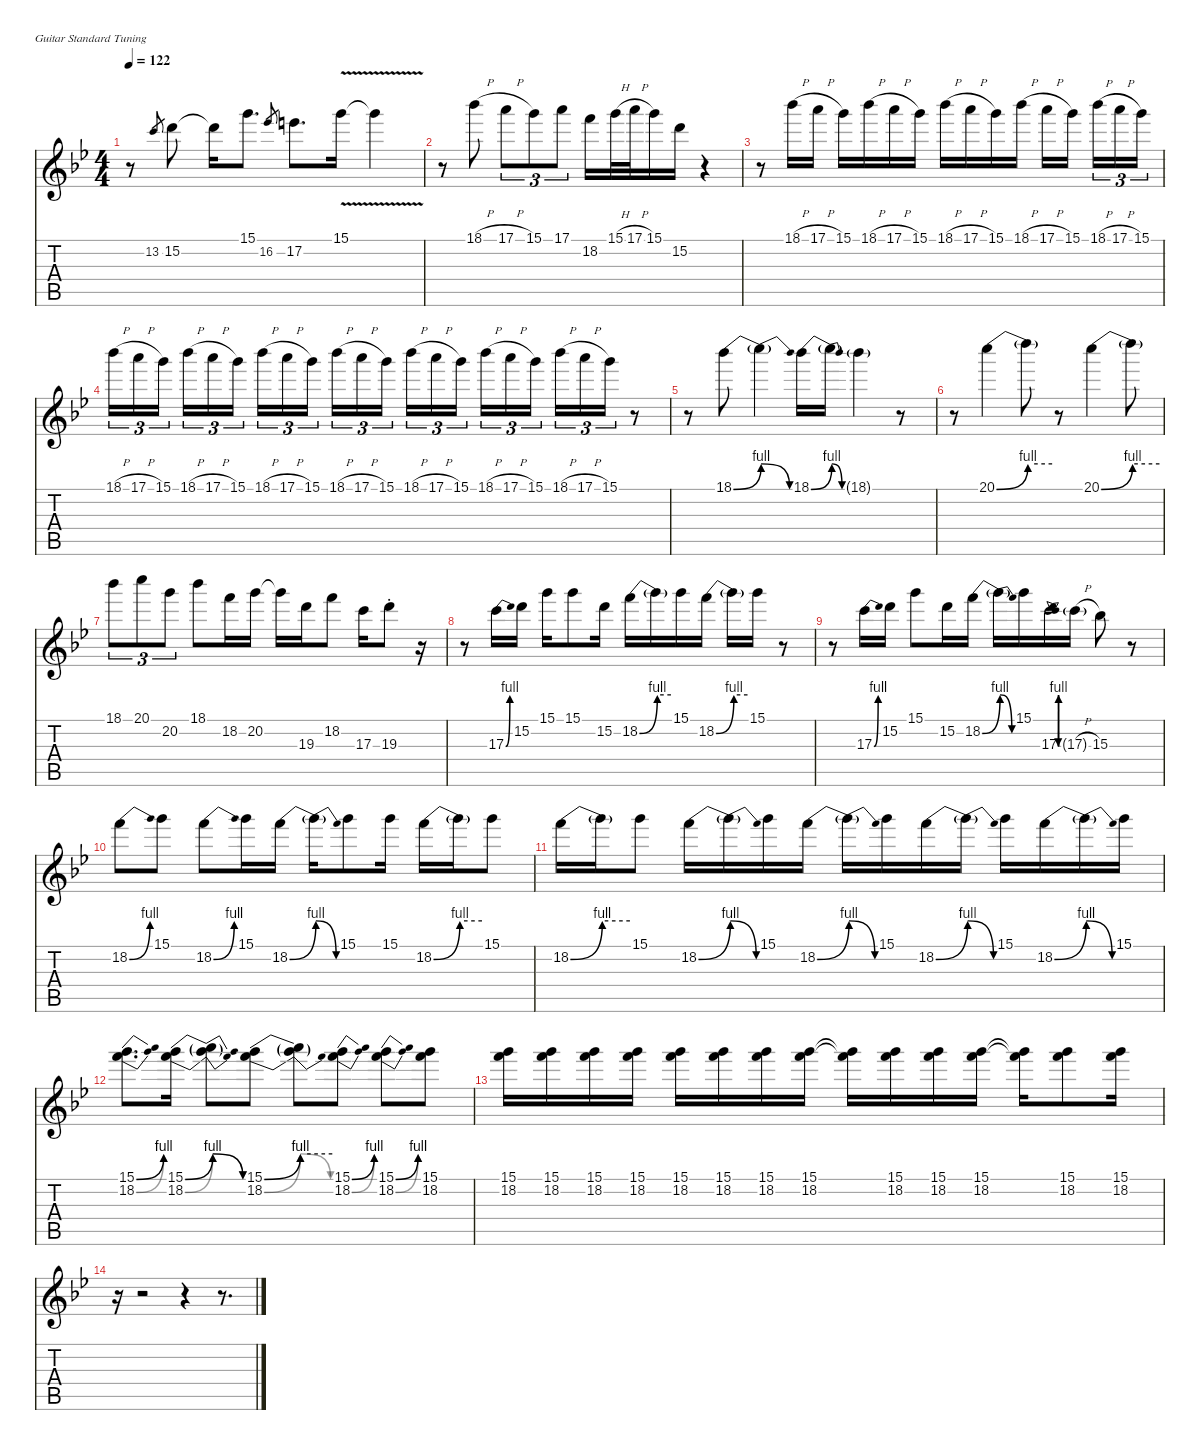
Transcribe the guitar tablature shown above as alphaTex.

\defaultSystemsLayout 4
\hideDynamics
\bracketExtendMode nobrackets
\singleTrackTrackNamePolicy hidden
\multiTrackTrackNamePolicy hidden
\firstSystemTrackNameMode fullname
\firstSystemTrackNameOrientation horizontal
\otherSystemsTrackNameOrientation horizontal
\track ("Carlos Santana" "dist.guit.") {instrument distortionguitar}
\staff {score tabs}
\tuning (E4 B3 G3 D3 A2 E2)
\ts (4 4)
\tempo 122
\clef g2
\ks bb
r.8{dy f beam Down} 13.2{acc forcenatural}.8{gr dy mf beam Up} 15.2{acc forcenatural}.8{dy f beam Down} 15.2{t acc forcenatural}.16{beam Down} 15.1{acc forcenatural}.8{d beam Down} 16.2{acc b}.8{gr dy mf beam Up} 17.2{acc forcenatural}.8{d dy f beam Down} 15.1{v acc forcenatural}.16{beam Down} 15.1{v t acc forcenatural}.4{beam Down} |
r.8{beam Down} 18.1{h acc b}.8{beam Down} 17.1{h acc forcenatural}.8{tu (3 2) beam Down} 15.1{acc forcenatural}.8{tu (3 2) beam Down} 17.1{acc forcenatural}.8{tu (3 2) beam Down} 18.2{acc forcenatural}.16{beam Down} 15.1{h acc forcenatural}.32{beam Down} 17.1{h acc forcenatural}.32{beam Down} 15.1{acc forcenatural}.16{beam Down} 15.2{acc forcenatural}.16{beam Down} r.4{beam Down} |
r.8{beam Down} 18.1{h acc b}.16{beam Down} 17.1{h acc forcenatural}.16{beam Down} 15.1{acc forcenatural}.16{beam Down} 18.1{h acc b}.16{beam Down} 17.1{h acc forcenatural}.16{beam Down} 15.1{acc forcenatural}.16{beam Down} 18.1{h acc b}.16{beam Down} 17.1{h acc forcenatural}.16{beam Down} 15.1{acc forcenatural}.16{beam Down} 18.1{h acc b}.16{beam Down} 17.1{h acc forcenatural}.16{beam Down} 15.1{acc forcenatural}.16{beam Down} 18.1{h acc b}.16{tu (3 2) beam Down} 17.1{h acc forcenatural}.16{tu (3 2) beam Down} 15.1{acc forcenatural}.16{tu (3 2) beam Down} |
18.1{h acc b}.16{tu (3 2) beam Down} 17.1{h acc forcenatural}.16{tu (3 2) beam Down} 15.1{acc forcenatural}.16{tu (3 2) beam Down} 18.1{h acc b}.16{tu (3 2) beam Down} 17.1{h acc forcenatural}.16{tu (3 2) beam Down} 15.1{acc forcenatural}.16{tu (3 2) beam Down} 18.1{h acc b}.16{tu (3 2) beam Down} 17.1{h acc forcenatural}.16{tu (3 2) beam Down} 15.1{acc forcenatural}.16{tu (3 2) beam Down} 18.1{h acc b}.16{tu (3 2) beam Down} 17.1{h acc forcenatural}.16{tu (3 2) beam Down} 15.1{acc forcenatural}.16{tu (3 2) beam Down} 18.1{h acc b}.16{tu (3 2) beam Down} 17.1{h acc forcenatural}.16{tu (3 2) beam Down} 15.1{acc forcenatural}.16{tu (3 2) beam Down} 18.1{h acc b}.16{tu (3 2) beam Down} 17.1{h acc forcenatural}.16{tu (3 2) beam Down} 15.1{acc forcenatural}.16{tu (3 2) beam Down} 18.1{h acc b}.16{tu (3 2) beam Down} 17.1{h acc forcenatural}.16{tu (3 2) beam Down} 15.1{acc forcenatural}.16{tu (3 2) beam Down} r.8{beam Down} |
r.8{beam Down} 18.1{be (bend 0 0 60 4) acc b}.8{beam Down} 18.1{be (release 0 4 60 0) t}.4{beam Down} 18.1{be (bend 0 0 60 4) acc b}.16{beam Down} 18.1{be (release 0 4 60 0) t}.16{beam Down} 18.1{g acc b}.4{beam Down} r.8{beam Down} |
r.8{beam Down} 20.1{be (bend 0 0 60 4) acc forcenatural}.4{beam Down} 20.1{be (hold 0 4 60 4) t}.8{beam Down} r.8{beam Down} 20.1{be (bend 0 0 60 4) acc forcenatural}.4{beam Down} 20.1{be (hold 0 4 60 4) t}.8{beam Down} |
18.1{acc b}.8{tu (3 2) beam Down} 20.1{acc forcenatural}.8{tu (3 2) beam Down} 20.2{acc forcenatural}.8{tu (3 2) beam Down} 18.1{acc b}.8{beam Down} 18.2{acc forcenatural}.16{beam Down} 20.2{acc forcenatural}.16{beam Down} 20.2{t acc forcenatural}.16{beam Down} 19.3{acc forcenatural}.16{beam Down} 18.2{acc forcenatural}.8{beam Down} 17.3{acc forcenatural}.16{beam Down} 19.3{st acc forcenatural}.8{beam Down} r.16{beam Down} |
r.8{beam Down} 17.3{be (bend 0 0 30 4) acc forcenatural}.16{beam Down} 15.2{acc forcenatural}.16{beam Down} 15.1{acc forcenatural}.16{beam Down} 15.1{acc forcenatural}.8{beam Down} 15.2{acc forcenatural}.16{beam Down} 18.2{be (bend 0 0 60 4) acc forcenatural}.16{beam Down} 18.2{be (hold 0 4 60 4) t}.16{beam Down} 15.1{acc forcenatural}.16{beam Down} 18.2{be (bend 0 0 60 4) acc forcenatural}.16{beam Down} 18.2{be (hold 0 4 60 4) t}.16{beam Down} 15.1{acc forcenatural}.16{beam Down} r.8{beam Down} |
r.8{beam Down} 17.3{be (bend 0 0 30 4) acc forcenatural}.16{beam Down} 15.2{acc forcenatural}.16{beam Down} 15.1{acc forcenatural}.8{beam Down} 15.2{acc forcenatural}.16{beam Down} 18.2{be (bend 0 0 60 4) acc forcenatural}.16{beam Down} 18.2{be (release 0 4 60 0) t}.16{beam Down} 15.1{acc forcenatural}.16{beam Down} 17.3{be (bendrelease 0 0 15 4 30 4 45 0) acc forcenatural}.16{beam Down} 17.3{h g acc forcenatural}.16{beam Down} 15.3{acc b}.8{beam Down} r.8{beam Down} |
18.2{be (bend 0 0 30 4) acc forcenatural}.8{beam Down} 15.1{acc forcenatural}.8{beam Down} 18.2{be (bend 0 0 30 4) acc forcenatural}.8{beam Down} 15.1{acc forcenatural}.16{beam Down} 18.2{be (bend 0 0 60 4) acc forcenatural}.16{beam Down} 18.2{be (release 0 4 60 0) t}.16{beam Down} 15.1{acc forcenatural}.8{beam Down} 15.1{acc forcenatural}.16{beam Down} 18.2{be (bend 0 0 60 4) acc forcenatural}.16{beam Down} 18.2{be (hold 0 4 60 4) t}.16{beam Down} 15.1{acc forcenatural}.8{beam Down} |
18.2{be (bend 0 0 60 4) acc forcenatural}.16{beam Down} 18.2{be (hold 0 4 60 4) t}.16{beam Down} 15.1{acc forcenatural}.8{beam Down} 18.2{be (bend 0 0 60 4) acc forcenatural}.16{beam Down} 18.2{be (release 0 4 60 0) t}.16{beam Down} 15.1{acc forcenatural}.16{beam Down} 18.2{be (bend 0 0 60 4) acc forcenatural}.16{beam Down} 18.2{be (release 0 4 60 0) t}.16{beam Down} 15.1{acc forcenatural}.16{beam Down} 18.2{be (bend 0 0 60 4) acc forcenatural}.16{beam Down} 18.2{be (release 0 4 60 0) t}.16{beam Down} 15.1{acc forcenatural}.16{beam Down} 18.2{be (bend 0 0 60 4) acc forcenatural}.16{beam Down} 18.2{be (release 0 4 60 0) t}.16{beam Down} 15.1{acc forcenatural}.16{beam Down} |
(15.1{be (bend 0 0 30 4) acc forcenatural} 18.2{be (bend 0 0 30 4) acc forcenatural}).8{d beam Down} (15.1{be (bend 0 0 60 4) acc forcenatural} 18.2{be (bend 0 0 60 4) acc forcenatural}).16{beam Down} (15.1{be (release 0 4 60 0) t} 18.2{be (release 0 4 60 0) t}).8{beam Down} (15.1{be (bend 0 0 60 4) acc forcenatural} 18.2{be (bend 0 0 60 4) acc forcenatural}).8{beam Down} (15.1{be (hold 0 4 60 4) t} 18.2{be (release 0 4 60 0) t}).8{beam Down} (15.1{be (bend 0 0 30 4) acc forcenatural} 18.2{be (bend 0 0 30 4) acc forcenatural}).8{beam Down} (15.1{be (bend 0 0 30 4) acc forcenatural} 18.2{be (bend 0 0 30 4) acc forcenatural}).8{beam Down} (15.1{acc forcenatural} 18.2{acc forcenatural}).8{beam Down} |
(15.1{acc forcenatural} 18.2{acc forcenatural}).16{beam Down} (15.1{acc forcenatural} 18.2{acc forcenatural}).16{beam Down} (15.1{acc forcenatural} 18.2{acc forcenatural}).16{beam Down} (15.1{acc forcenatural} 18.2{acc forcenatural}).16{beam Down} (15.1{acc forcenatural} 18.2{acc forcenatural}).16{beam Down} (15.1{acc forcenatural} 18.2{acc forcenatural}).16{beam Down} (15.1{acc forcenatural} 18.2{acc forcenatural}).16{beam Down} (15.1{acc forcenatural} 18.2{acc forcenatural}).16{beam Down} (15.1{t acc forcenatural} 18.2{t acc forcenatural}).16{beam Down} (15.1{acc forcenatural} 18.2{acc forcenatural}).16{beam Down} (15.1{acc forcenatural} 18.2{acc forcenatural}).16{beam Down} (15.1{acc forcenatural} 18.2{acc forcenatural}).16{beam Down} (15.1{t acc forcenatural} 18.2{t acc forcenatural}).16{beam Down} (15.1{acc forcenatural} 18.2{acc forcenatural}).8{beam Down} (15.1{acc forcenatural} 18.2{acc forcenatural}).16{beam Down} |
r.16{beam Down} r.2{beam Down} r.4{beam Down} r.8{d beam Down}
